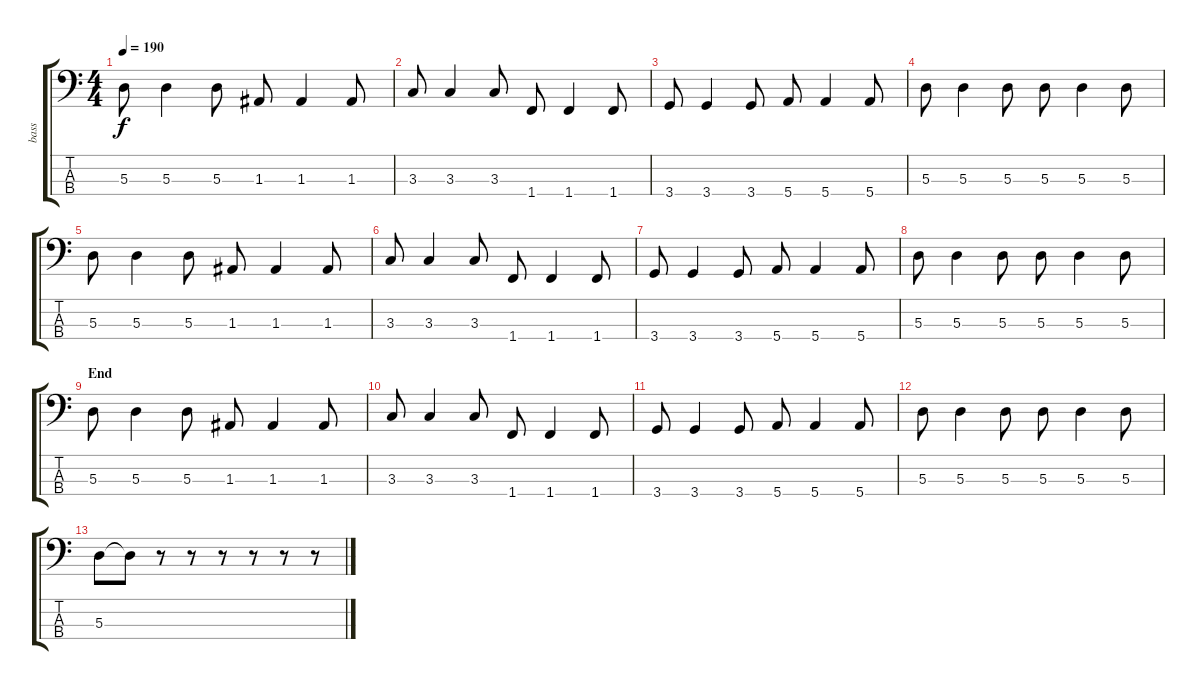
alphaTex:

\track ("bass" "bass") {instrument electricbassfinger}
\staff {score tabs}
\tuning (G2 D2 A1 E1) {hide}
\ts (4 4)
\tempo 190
\clef f4
\ks c
5.3.8{dy f} 5.3.4 5.3.8 1.3.8 1.3.4 1.3.8 |
3.3.8 3.3.4 3.3.8 1.4.8 1.4.4 1.4.8 |
3.4.8 3.4.4 3.4.8 5.4.8 5.4.4 5.4.8 |
5.3.8 5.3.4 5.3.8 5.3.8 5.3.4 5.3.8 |
5.3.8 5.3.4 5.3.8 1.3.8 1.3.4 1.3.8 |
3.3.8 3.3.4 3.3.8 1.4.8 1.4.4 1.4.8 |
3.4.8 3.4.4 3.4.8 5.4.8 5.4.4 5.4.8 |
5.3.8 5.3.4 5.3.8 5.3.8 5.3.4 5.3.8 |
\section ("" "End")
5.3.8 5.3.4 5.3.8 1.3.8 1.3.4 1.3.8 |
3.3.8 3.3.4 3.3.8 1.4.8 1.4.4 1.4.8 |
3.4.8 3.4.4 3.4.8 5.4.8 5.4.4 5.4.8 |
5.3.8 5.3.4 5.3.8 5.3.8 5.3.4 5.3.8 |
5.3.8 5.3{t}.8 r.8 r.8 r.8 r.8 r.8 r.8
